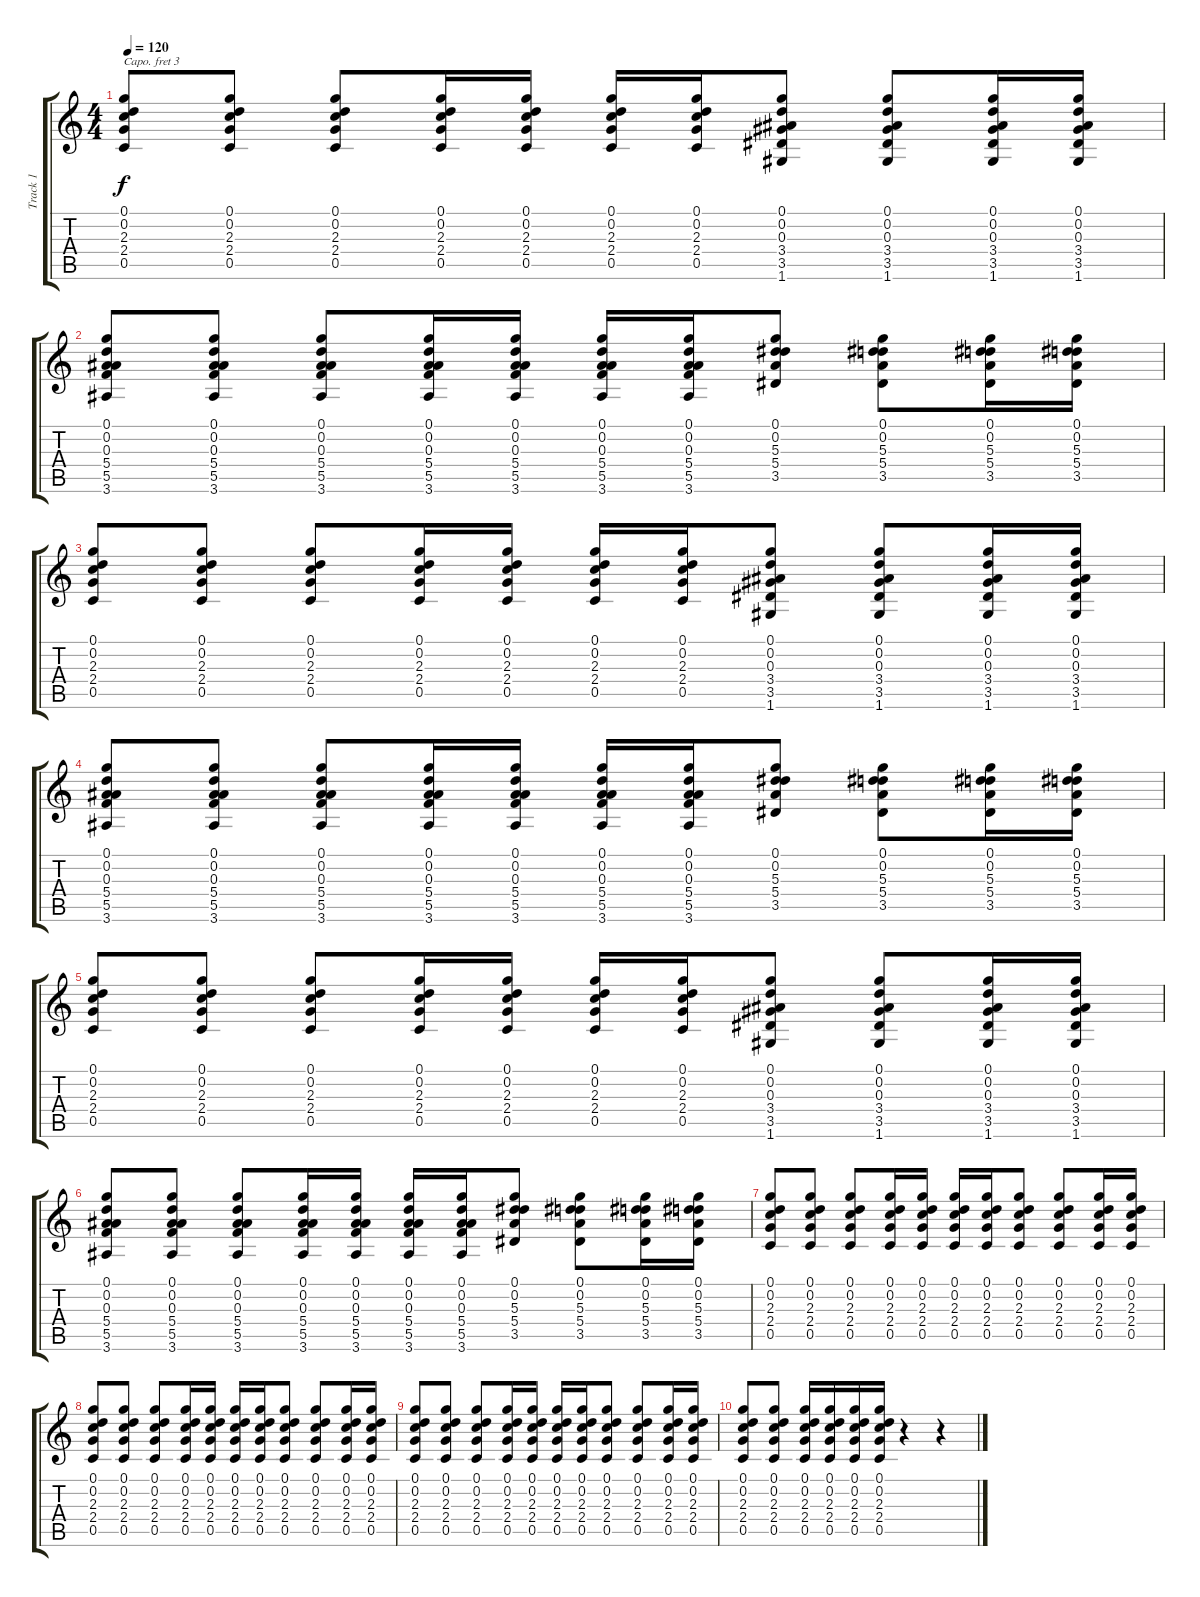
\track ("Track 1" "Track 1") {instrument acousticguitarsteel}
\staff {score tabs}
\capo 3
\tuning (E4 B3 G3 D3 A2 E2) {hide}
\ts (4 4)
\tempo 120
\clef g2
\ks c
(0.1 0.2 2.3 2.4 0.5).8{dy f} (0.1 0.2 2.3 2.4 0.5).8 (0.1 0.2 2.3 2.4 0.5).8 (0.1 0.2 2.3 2.4 0.5).16 (0.1 0.2 2.3 2.4 0.5).16 (0.1 0.2 2.3 2.4 0.5).16 (0.1 0.2 2.3 2.4 0.5).16 (0.1 0.2 0.3 3.4 3.5 1.6).8 (0.1 0.2 0.3 3.4 3.5 1.6).8 (0.1 0.2 0.3 3.4 3.5 1.6).16 (0.1 0.2 0.3 3.4 3.5 1.6).16 |
(0.1 0.2 0.3 5.4 5.5 3.6).8 (0.1 0.2 0.3 5.4 5.5 3.6).8 (0.1 0.2 0.3 5.4 5.5 3.6).8 (0.1 0.2 0.3 5.4 5.5 3.6).16 (0.1 0.2 0.3 5.4 5.5 3.6).16 (0.1 0.2 0.3 5.4 5.5 3.6).16 (0.1 0.2 0.3 5.4 5.5 3.6).16 (0.1 0.2 5.3 5.4 3.5).8 (0.1 0.2 5.3 5.4 3.5).8 (0.1 0.2 5.3 5.4 3.5).16 (0.1 0.2 5.3 5.4 3.5).16 |
(0.1 0.2 2.3 2.4 0.5).8 (0.1 0.2 2.3 2.4 0.5).8 (0.1 0.2 2.3 2.4 0.5).8 (0.1 0.2 2.3 2.4 0.5).16 (0.1 0.2 2.3 2.4 0.5).16 (0.1 0.2 2.3 2.4 0.5).16 (0.1 0.2 2.3 2.4 0.5).16 (0.1 0.2 0.3 3.4 3.5 1.6).8 (0.1 0.2 0.3 3.4 3.5 1.6).8 (0.1 0.2 0.3 3.4 3.5 1.6).16 (0.1 0.2 0.3 3.4 3.5 1.6).16 |
(0.1 0.2 0.3 5.4 5.5 3.6).8 (0.1 0.2 0.3 5.4 5.5 3.6).8 (0.1 0.2 0.3 5.4 5.5 3.6).8 (0.1 0.2 0.3 5.4 5.5 3.6).16 (0.1 0.2 0.3 5.4 5.5 3.6).16 (0.1 0.2 0.3 5.4 5.5 3.6).16 (0.1 0.2 0.3 5.4 5.5 3.6).16 (0.1 0.2 5.3 5.4 3.5).8 (0.1 0.2 5.3 5.4 3.5).8 (0.1 0.2 5.3 5.4 3.5).16 (0.1 0.2 5.3 5.4 3.5).16 |
(0.1 0.2 2.3 2.4 0.5).8 (0.1 0.2 2.3 2.4 0.5).8 (0.1 0.2 2.3 2.4 0.5).8 (0.1 0.2 2.3 2.4 0.5).16 (0.1 0.2 2.3 2.4 0.5).16 (0.1 0.2 2.3 2.4 0.5).16 (0.1 0.2 2.3 2.4 0.5).16 (0.1 0.2 0.3 3.4 3.5 1.6).8 (0.1 0.2 0.3 3.4 3.5 1.6).8 (0.1 0.2 0.3 3.4 3.5 1.6).16 (0.1 0.2 0.3 3.4 3.5 1.6).16 |
(0.1 0.2 0.3 5.4 5.5 3.6).8 (0.1 0.2 0.3 5.4 5.5 3.6).8 (0.1 0.2 0.3 5.4 5.5 3.6).8 (0.1 0.2 0.3 5.4 5.5 3.6).16 (0.1 0.2 0.3 5.4 5.5 3.6).16 (0.1 0.2 0.3 5.4 5.5 3.6).16 (0.1 0.2 0.3 5.4 5.5 3.6).16 (0.1 0.2 5.3 5.4 3.5).8 (0.1 0.2 5.3 5.4 3.5).8 (0.1 0.2 5.3 5.4 3.5).16 (0.1 0.2 5.3 5.4 3.5).16 |
(0.1 0.2 2.3 2.4 0.5).8 (0.1 0.2 2.3 2.4 0.5).8 (0.1 0.2 2.3 2.4 0.5).8 (0.1 0.2 2.3 2.4 0.5).16 (0.1 0.2 2.3 2.4 0.5).16 (0.1 0.2 2.3 2.4 0.5).16 (0.1 0.2 2.3 2.4 0.5).16 (0.1 0.2 2.3 2.4 0.5).8 (0.1 0.2 2.3 2.4 0.5).8 (0.1 0.2 2.3 2.4 0.5).16 (0.1 0.2 2.3 2.4 0.5).16 |
(0.1 0.2 2.3 2.4 0.5).8 (0.1 0.2 2.3 2.4 0.5).8 (0.1 0.2 2.3 2.4 0.5).8 (0.1 0.2 2.3 2.4 0.5).16 (0.1 0.2 2.3 2.4 0.5).16 (0.1 0.2 2.3 2.4 0.5).16 (0.1 0.2 2.3 2.4 0.5).16 (0.1 0.2 2.3 2.4 0.5).8 (0.1 0.2 2.3 2.4 0.5).8 (0.1 0.2 2.3 2.4 0.5).16 (0.1 0.2 2.3 2.4 0.5).16 |
(0.1 0.2 2.3 2.4 0.5).8 (0.1 0.2 2.3 2.4 0.5).8 (0.1 0.2 2.3 2.4 0.5).8 (0.1 0.2 2.3 2.4 0.5).16 (0.1 0.2 2.3 2.4 0.5).16 (0.1 0.2 2.3 2.4 0.5).16 (0.1 0.2 2.3 2.4 0.5).16 (0.1 0.2 2.3 2.4 0.5).8 (0.1 0.2 2.3 2.4 0.5).8 (0.1 0.2 2.3 2.4 0.5).16 (0.1 0.2 2.3 2.4 0.5).16 |
(0.1 0.2 2.3 2.4 0.5).8 (0.1 0.2 2.3 2.4 0.5).8 (0.1 0.2 2.3 2.4 0.5).16 (0.1 0.2 2.3 2.4 0.5).16 (0.1 0.2 2.3 2.4 0.5).16 (0.1 0.2 2.3 2.4 0.5).16 r.4 r.4
